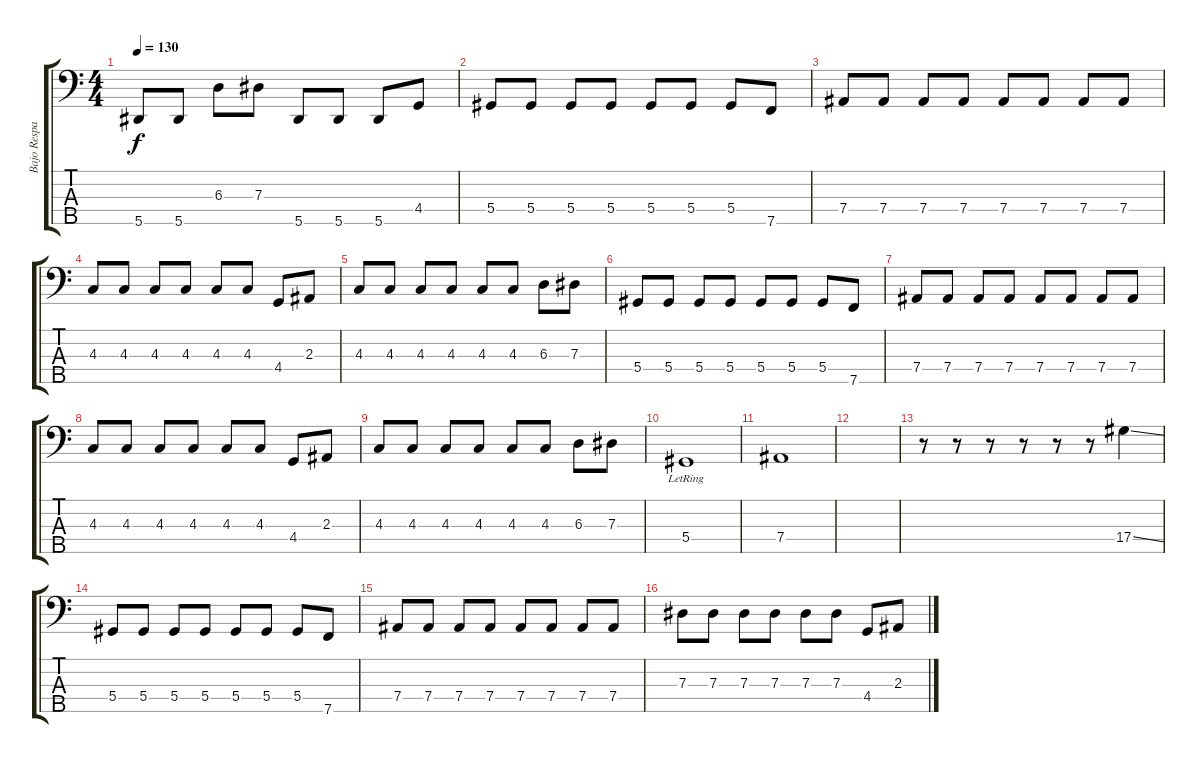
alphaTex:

\track ("Bajo Respaldo" "Bajo Respa") {instrument electricbassfinger}
\staff {score tabs}
\tuning (Gb2 Db2 Ab1 Eb1 Bb0) {hide}
\ts (4 4)
\tempo 130
\clef f4
\ks c
5.5.8{dy f} 5.5.8 6.3.8 7.3.8 5.5.8 5.5.8 5.5.8 4.4.8 |
5.4.8 5.4.8 5.4.8 5.4.8 5.4.8 5.4.8 5.4.8 7.5.8 |
7.4.8 7.4.8 7.4.8 7.4.8 7.4.8 7.4.8 7.4.8 7.4.8 |
4.3.8 4.3.8 4.3.8 4.3.8 4.3.8 4.3.8 4.4.8 2.3.8 |
4.3.8 4.3.8 4.3.8 4.3.8 4.3.8 4.3.8 6.3.8 7.3.8 |
5.4.8 5.4.8 5.4.8 5.4.8 5.4.8 5.4.8 5.4.8 7.5.8 |
7.4.8 7.4.8 7.4.8 7.4.8 7.4.8 7.4.8 7.4.8 7.4.8 |
4.3.8 4.3.8 4.3.8 4.3.8 4.3.8 4.3.8 4.4.8 2.3.8 |
4.3.8 4.3.8 4.3.8 4.3.8 4.3.8 4.3.8 6.3.8 7.3.8 |
5.4{lr}.1 |
7.4.1 |
|
r.8 r.8 r.8 r.8 r.8 r.8 17.4{ss}.4 |
5.4.8 5.4.8 5.4.8 5.4.8 5.4.8 5.4.8 5.4.8 7.5.8 |
7.4.8 7.4.8 7.4.8 7.4.8 7.4.8 7.4.8 7.4.8 7.4.8 |
7.3.8 7.3.8 7.3.8 7.3.8 7.3.8 7.3.8 4.4.8 2.3.8
